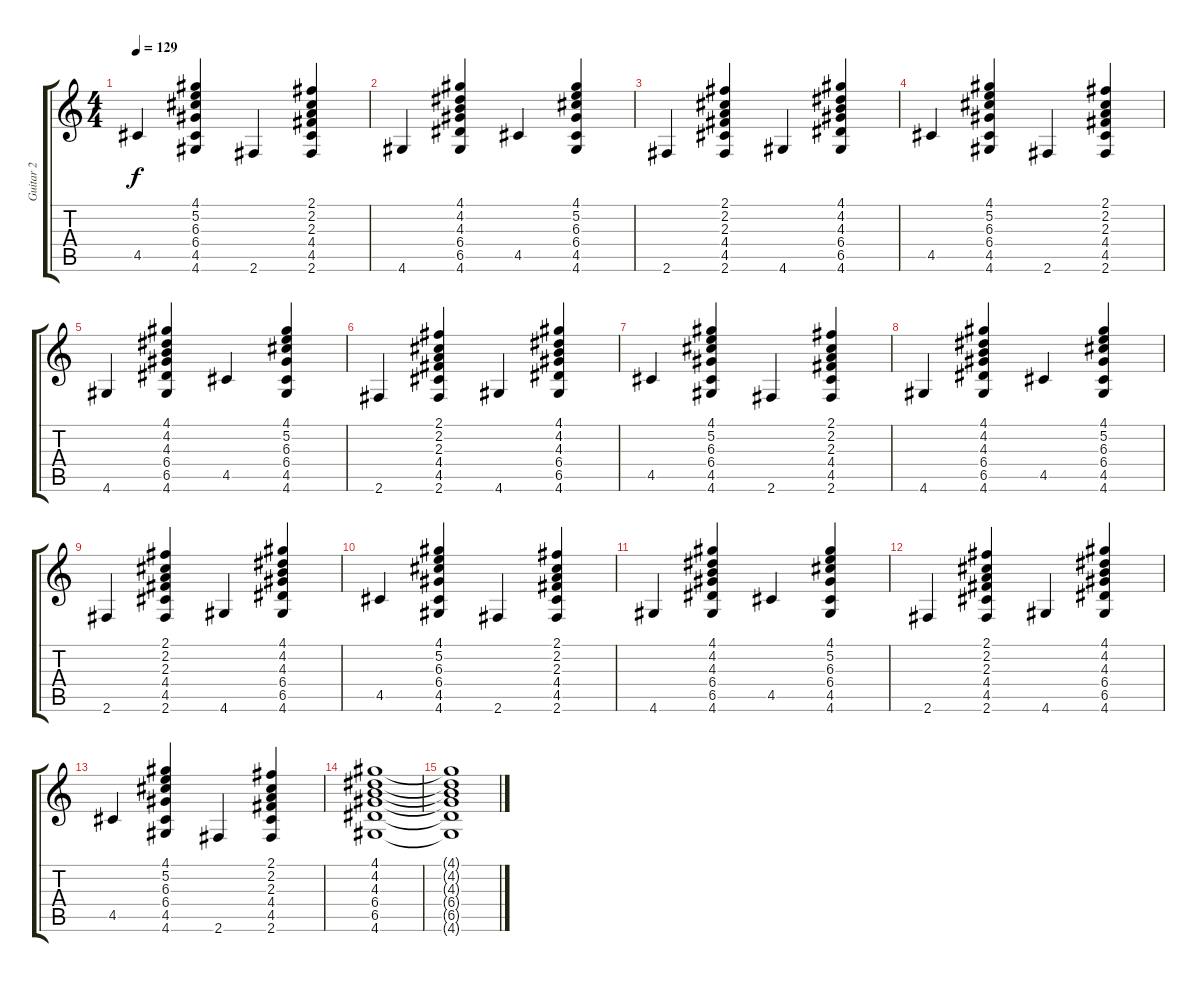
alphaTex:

\track ("Guitar 2" "Guitar 2") {instrument electricguitarjazz}
\staff {score tabs}
\tuning (E4 B3 G3 D3 A2 E2) {hide}
\ts (4 4)
\tempo 129
\clef g2
\ks c
4.5.4{dy f} (4.1 5.2 6.3 6.4 4.5 4.6).4 2.6.4 (2.1 2.2 2.3 4.4 4.5 2.6).4 |
4.6.4 (4.1 4.2 4.3 6.4 6.5 4.6).4 4.5.4 (4.1 5.2 6.3 6.4 4.5 4.6).4 |
2.6.4 (2.1 2.2 2.3 4.4 4.5 2.6).4 4.6.4 (4.1 4.2 4.3 6.4 6.5 4.6).4 |
4.5.4 (4.1 5.2 6.3 6.4 4.5 4.6).4 2.6.4 (2.1 2.2 2.3 4.4 4.5 2.6).4 |
4.6.4 (4.1 4.2 4.3 6.4 6.5 4.6).4 4.5.4 (4.1 5.2 6.3 6.4 4.5 4.6).4 |
2.6.4 (2.1 2.2 2.3 4.4 4.5 2.6).4 4.6.4 (4.1 4.2 4.3 6.4 6.5 4.6).4 |
4.5.4 (4.1 5.2 6.3 6.4 4.5 4.6).4 2.6.4 (2.1 2.2 2.3 4.4 4.5 2.6).4 |
4.6.4 (4.1 4.2 4.3 6.4 6.5 4.6).4 4.5.4 (4.1 5.2 6.3 6.4 4.5 4.6).4 |
2.6.4 (2.1 2.2 2.3 4.4 4.5 2.6).4 4.6.4 (4.1 4.2 4.3 6.4 6.5 4.6).4 |
4.5.4 (4.1 5.2 6.3 6.4 4.5 4.6).4 2.6.4 (2.1 2.2 2.3 4.4 4.5 2.6).4 |
4.6.4 (4.1 4.2 4.3 6.4 6.5 4.6).4 4.5.4 (4.1 5.2 6.3 6.4 4.5 4.6).4 |
2.6.4 (2.1 2.2 2.3 4.4 4.5 2.6).4 4.6.4 (4.1 4.2 4.3 6.4 6.5 4.6).4 |
4.5.4 (4.1 5.2 6.3 6.4 4.5 4.6).4 2.6.4 (2.1 2.2 2.3 4.4 4.5 2.6).4 |
(4.1 4.2 4.3 6.4 6.5 4.6).1 |
(4.1{t} 4.2{t} 4.3{t} 6.4{t} 6.5{t} 4.6{t}).1
